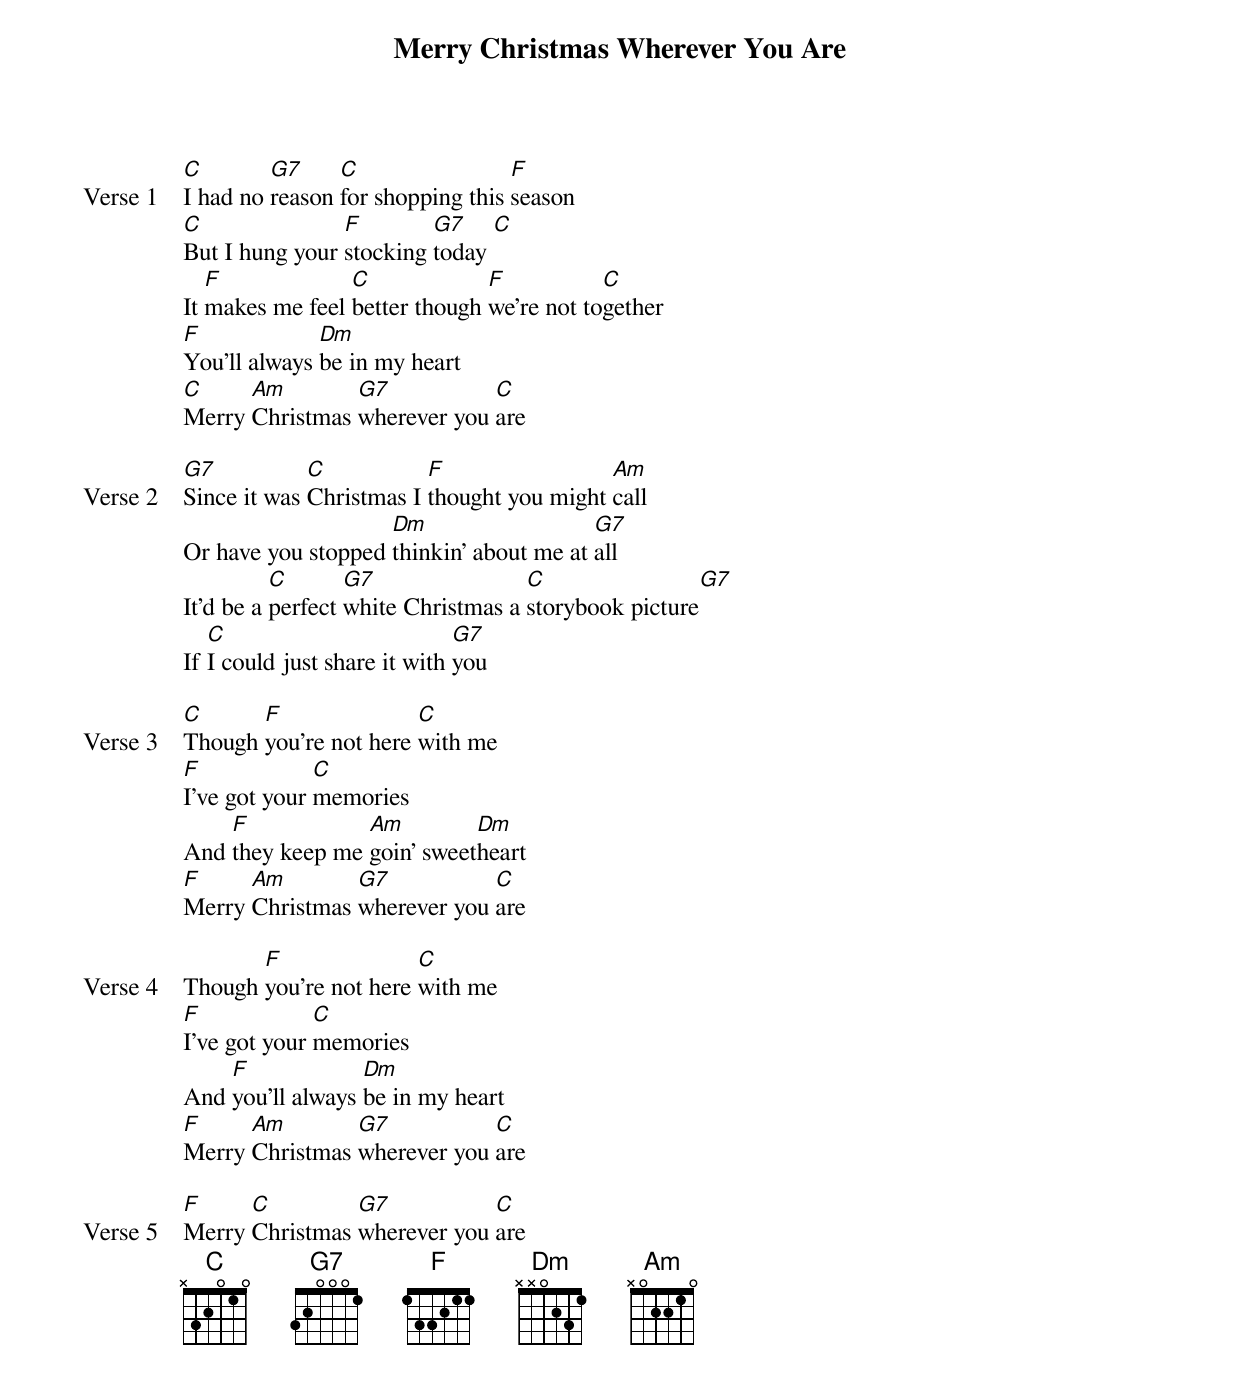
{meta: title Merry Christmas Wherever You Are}
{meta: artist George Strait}
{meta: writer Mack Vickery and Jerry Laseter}

{start_of_verse: Verse 1}
[C]I had no [G7]reason [C]for shopping this [F]season
[C]But I hung your [F]stocking [G7]today [C]
It [F]makes me feel [C]better though [F]we're not to[C]gether
[F]You'll always [Dm]be in my heart
[C]Merry [Am]Christmas [G7]wherever you [C]are
{end_of_verse}

{start_of_verse: Verse 2}
[G7]Since it was [C]Christmas I [F]thought you might [Am]call
Or have you stopped [Dm]thinkin' about me at [G7]all
It'd be a [C]perfect [G7]white Christmas a [C]storybook picture[G7]
If [C]I could just share it with [G7]you
{end_of_verse}

{start_of_verse: Verse 3}
[C]Though [F]you're not here [C]with me
[F]I've got your [C]memories
And [F]they keep me [Am]goin' sweet[Dm]heart
[F]Merry [Am]Christmas [G7]wherever you [C]are
{end_of_verse}

{start_of_verse: Verse 4}
Though [F]you're not here [C]with me
[F]I've got your [C]memories
And [F]you'll always [Dm]be in my heart
[F]Merry [Am]Christmas [G7]wherever you [C]are
{end_of_verse}

{start_of_verse: Verse 5}
[F]Merry [C]Christmas [G7]wherever you [C]are
{end_of_verse}
